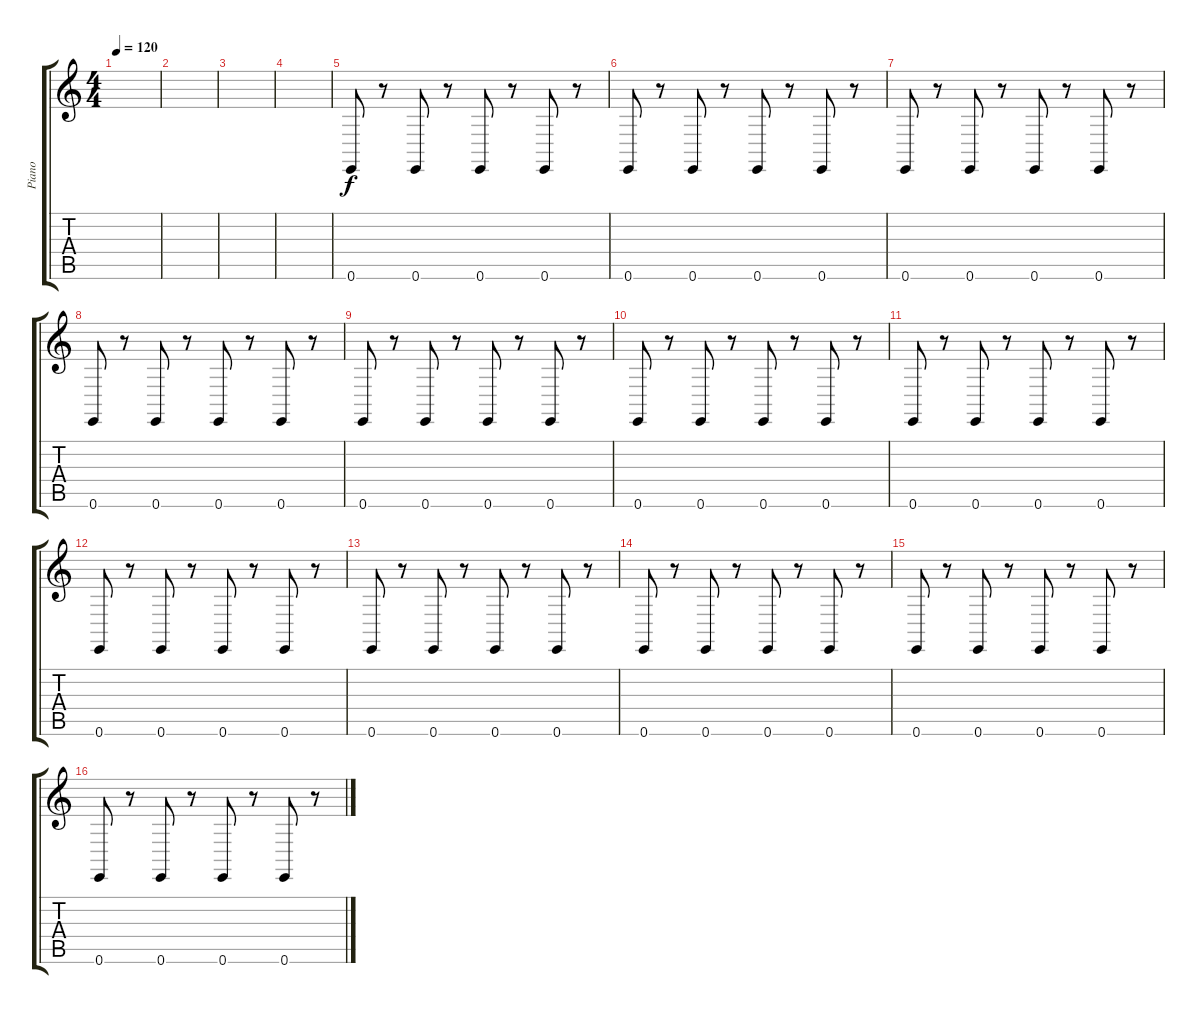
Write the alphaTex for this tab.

\track ("Piano" "Piano") {instrument acousticgrandpiano}
\staff {score tabs}
\tuning (E4 B3 G3 D3 A2 E2) {hide}
\ts (4 4)
\tempo 120
\clef g2
\ks c
|
|
|
|
0.6.8 r.8 0.6.8 r.8 0.6.8 r.8 0.6.8 r.8 |
0.6.8 r.8 0.6.8 r.8 0.6.8 r.8 0.6.8 r.8 |
0.6.8 r.8 0.6.8 r.8 0.6.8 r.8 0.6.8 r.8 |
0.6.8 r.8 0.6.8 r.8 0.6.8 r.8 0.6.8 r.8 |
0.6.8 r.8 0.6.8 r.8 0.6.8 r.8 0.6.8 r.8 |
0.6.8 r.8 0.6.8 r.8 0.6.8 r.8 0.6.8 r.8 |
0.6.8 r.8 0.6.8 r.8 0.6.8 r.8 0.6.8 r.8 |
0.6.8 r.8 0.6.8 r.8 0.6.8 r.8 0.6.8 r.8 |
0.6.8 r.8 0.6.8 r.8 0.6.8 r.8 0.6.8 r.8 |
0.6.8 r.8 0.6.8 r.8 0.6.8 r.8 0.6.8 r.8 |
0.6.8 r.8 0.6.8 r.8 0.6.8 r.8 0.6.8 r.8 |
0.6.8 r.8 0.6.8 r.8 0.6.8 r.8 0.6.8 r.8
